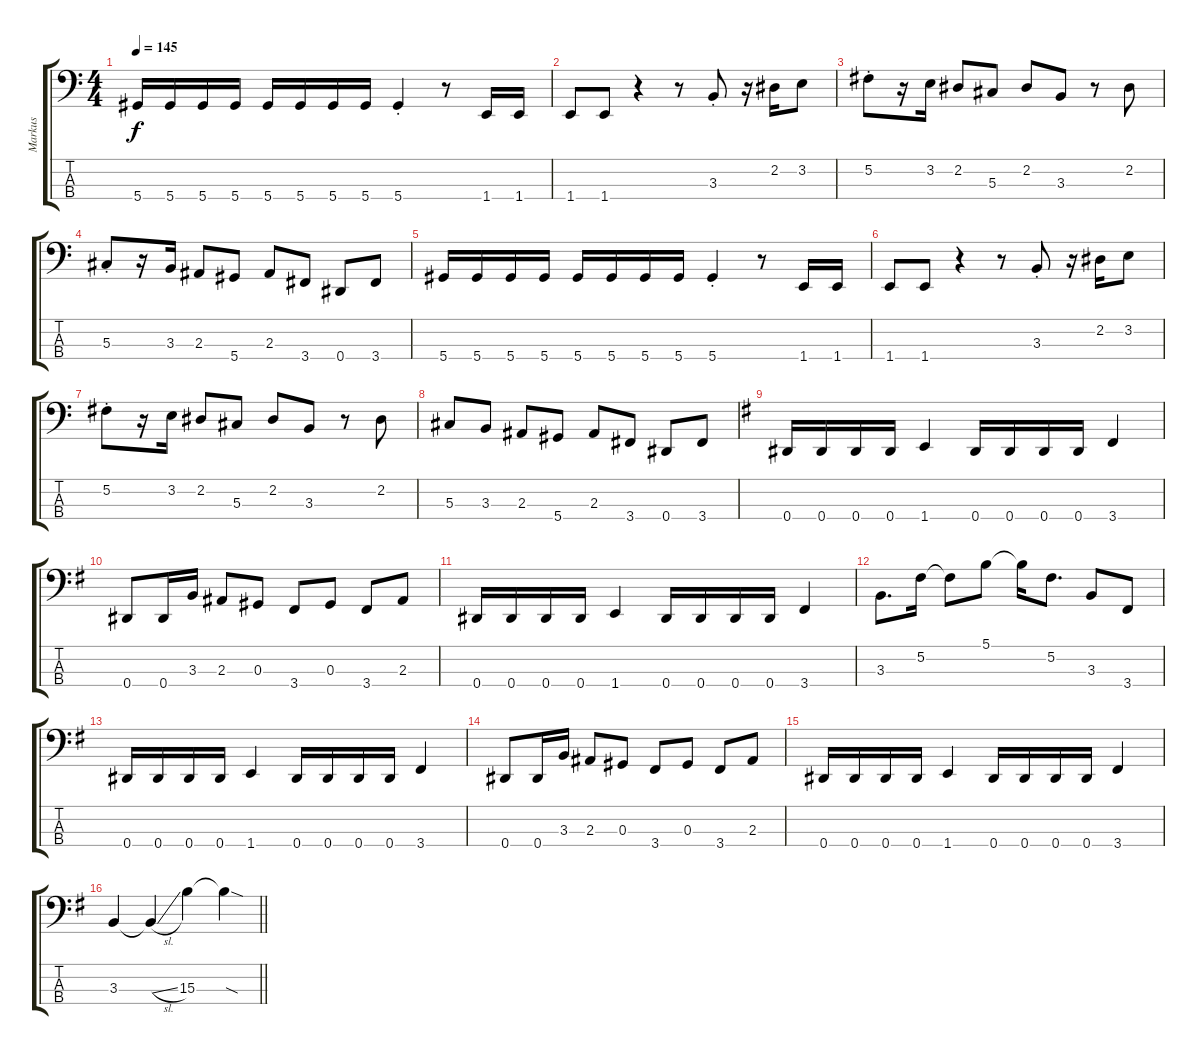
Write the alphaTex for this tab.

\track ("Markus" "Markus") {instrument electricbasspick}
\staff {score tabs}
\tuning (Gb2 Db2 Ab1 Eb1) {hide}
\ts (4 4)
\tempo 145
\clef f4
\ks aminor
5.4.16{dy f} 5.4.16 5.4.16 5.4.16 5.4.16 5.4.16 5.4.16 5.4.16 5.4{st}.4 r.8 1.4.16 1.4.16 |
1.4.8 1.4.8 r.4 r.8 3.3{st}.8 r.16 2.2.16 3.2.8 |
5.2{st}.8 r.16 3.2.16 2.2.8 5.3.8 2.2.8 3.3.8 r.8 2.2.8 |
5.3{st}.8 r.16 3.3.16 2.3.8 5.4.8 2.3.8 3.4.8 0.4.8 3.4.8 |
5.4.16 5.4.16 5.4.16 5.4.16 5.4.16 5.4.16 5.4.16 5.4.16 5.4{st}.4 r.8 1.4.16 1.4.16 |
1.4.8 1.4.8 r.4 r.8 3.3{st}.8 r.16 2.2.16 3.2.8 |
5.2{st}.8 r.16 3.2.16 2.2.8 5.3.8 2.2.8 3.3.8 r.8 2.2.8 |
5.3.8 3.3.8 2.3.8 5.4.8 2.3.8 3.4.8 0.4.8 3.4.8 |
\ks eminor
0.4.16 0.4.16 0.4.16 0.4.16 1.4.4 0.4.16 0.4.16 0.4.16 0.4.16 3.4.4 |
0.4.8 0.4.16 3.3.16 2.3.8 0.3.8 3.4.8 0.3.8 3.4.8 2.3.8 |
0.4.16 0.4.16 0.4.16 0.4.16 1.4.4 0.4.16 0.4.16 0.4.16 0.4.16 3.4.4 |
3.3.8{d} 5.2.16 5.2{t}.8 5.1.8 5.1{t}.16 5.2.8{d} 3.3.8 3.4.8 |
0.4.16 0.4.16 0.4.16 0.4.16 1.4.4 0.4.16 0.4.16 0.4.16 0.4.16 3.4.4 |
0.4.8 0.4.16 3.3.16 2.3.8 0.3.8 3.4.8 0.3.8 3.4.8 2.3.8 |
0.4.16 0.4.16 0.4.16 0.4.16 1.4.4 0.4.16 0.4.16 0.4.16 0.4.16 3.4.4 |
\barLineRight lightlight
3.3.4 3.3{sl t}.4 15.3.4 15.3{sod t}.4
